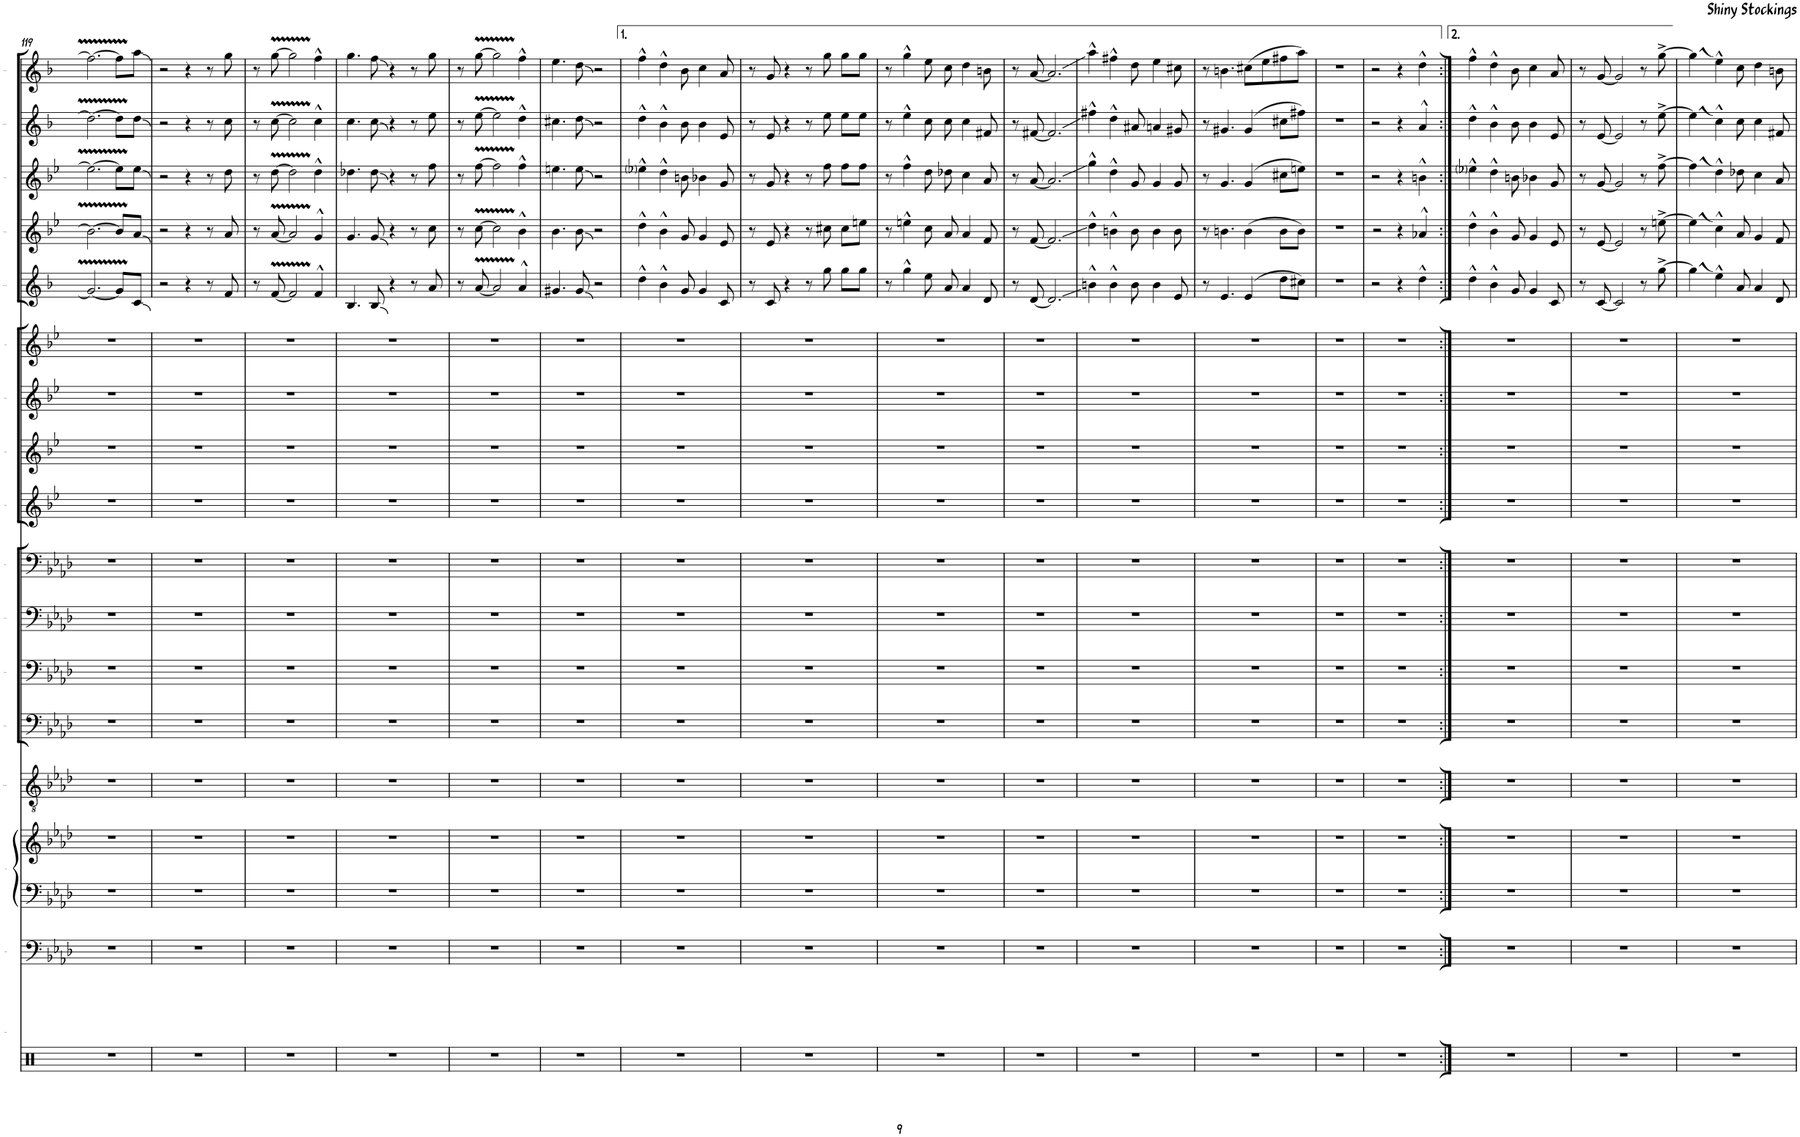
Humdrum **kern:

**kern	**kern	**kern	**kern	**kern
*part5	*part4	*part3	*part2	*part1
*staff5	*staff4	*staff3	*staff2	*staff1
*I"Bari	*I"Tenor 2	*I"Tenor 1	*I"Alto 2	*I"Alto 1
!!LO:PB:g=z
*clefG2	*clefG2	*clefG2	*clefG2	*clefG2
*Trd12c21	*Trd8c14	*Trd8c14	*Trd5c9	*Trd5c9
*k[b-]	*k[b-e-]	*k[b-e-]	*k[b-]	*k[b-]
*M4/4	*M4/4	*M4/4	*M4/4	*M4/4
=119	=119	=119	=119	=119
2.g/_	2.b-\_	2.ee-\_	2.dd\_	2.ff\_
8g/L]	8b-/L]	8ee-\L]	8dd\L]	8ff\L]
8c/J	8a/J	8ee-\J	8dd\J	8aa\J
=120	=120	=120	=120	=120
2r	2r	2r	2r	2r
4r	4r	4r	4r	4r
8r	8r	8r	8r	8r
8f/	8a/	8dd\	8cc\	8gg\
=121	=121	=121	=121	=121
8r	8r	8r	8r	8r
[8f/	[8a/	[8dd\	[8cc\	[8gg\
2f/]	2a/]	2dd\]	2cc\]	2gg\]
4f^^/	4g^^/	4dd^^\	4cc^^\	4ff^^\
=122	=122	=122	=122	=122
4.B-/	4.g/	4.dd-X\	4.cc\	4.gg\
8B-/	8g/	8dd-\	8cc\	8ff\
4r	4r	4r	4r	4r
8r	8r	8r	8r	8r
8a/	8cc\	8ff\	8ee\	8gg\
=123	=123	=123	=123	=123
8r	8r	8r	8r	8r
[8a/	[8cc\	[8ff\	[8ee\	[8gg\
2a/]	2cc\]	2ff\]	2ee\]	2gg\]
4a^^/	4b-^^\	4ff^^\	4dd^^\	4ff^^\
=124	=124	=124	=124	=124
4.g#X/	4.b-\	4.een\	4.cc#X\	4.ee\
8g#/	8b-\	8ee\	8dd\	8dd\
2r	2r	2r	2r	2r
=125	=125	=125	=125	=125
4dd^^\	4dd^^\	4ee-i^^\	4dd^^\	4ff^^\
4b-^^\	4b-^^\	4dd^^\	4b-^^\	4dd^^\
8g/	8g/	8bn\	8b-\	8b-\
4g/	4g/	4b-X\	4b-\	4cc\
8c/	8e-/	8g/	8e/	8a/
=126	=126	=126	=126	=126
8r	8r	8r	8r	8r
8c/	8e-/	8g/	8e/	8g/
4r	4r	4r	4r	4r
8r	8r	8r	8r	8r
8gg\	8cc#X\	8ff\	8ee\	8gg\
8gg\L	8cc#\L	8ff\L	8ee\L	8gg\L
8gg\J	8een\J	8ff\J	8ee\J	8gg\J
=127	=127	=127	=127	=127
8r	8r	8r	8r	8r
4gg^^\	4een^^\	4ff^^\	4ee^^\	4gg^^\
8ee\	8cc\	8dd\	8cc\	8ee\
8a/	8a/	8dd-X\	8cc\	8cc\
4a/	4a/	4cc\	4cc\	4dd\
8d/	8f/	8a/	8f#X/	8bn\
=128	=128	=128	=128	=128
8r	8r	8r	8r	8r
[8d/	[8f/	[8a/	[8f#X/	[8a/
2.d/]	2.f/]	2.a/]	2.f#/]	2.a/]
=129	=129	=129	=129	=129
4bn^^\	4dd^^\	4gg^^\	4ff#X^^\	4aa^^\
4b^^\	4bn^^\	4dd^^\	4dd^^\	4ff#X^^\
8b\	8b\	8g/	8a#X/	8dd\
4b\	4b\	4g/	4an/	4ee\
8e/	8b\	8g/	8g#X/	8cc#X\
=130	=130	=130	=130	=130
8r	8r	8r	8r	8r
4.e/	4.bn\	4.g/	4.g#X/	4.bn\
(4e/	(4b\	(4g/	(4g#/	(8cc#X\L
.	.	.	.	8ee\
8dd\L	8b\L	8cc#X\L	8cc#X\L	8ff#X\
8cc#X\J)	8b\J)	8een\J)	8ff#X\J)	8aa\J)
=131	=131	=131	=131	=131
1r	1r	1r	1r	1r
=132	=132	=132	=132	=132
2r	2r	2r	2r	2r
4r	4r	4r	4r	4r
4dd^^\	4a-X^^/	4bn^^\	4a^^/	4dd^^\
=133:|!	=133:|!	=133:|!	=133:|!	=133:|!
4dd^^\	4dd^^\	4ee-i^^\	4dd^^\	4ff^^\
4b-^^\	4b-^^\	4dd^^\	4b-^^\	4dd^^\
8g/	8g/	8bn\	8b-\	8b-\
4g/	4g/	4b-X\	4b-\	4cc\
8c/	8e-/	8g/	8e/	8a/
=134	=134	=134	=134	=134
8r	8r	8r	8r	8r
[8c/	[8e-/	[8g/	[8e/	[8g/
2c/]	2e-/]	2g/]	2e/]	2g/]
8r	8r	8r	8r	8r
[8gg^\	[8een^\	[8ff^\	[8ee^\	[8gg^\
=135	=135	=135	=135	=135
4gg\]	4ee\]	4ff\]	4ee\]	4gg\]
4ee^^\	4cc^^\	4dd^^\	4cc^^\	4ee^^\
8a/	8a/	8dd-X\	8cc\	8cc\
4a/	4g/	4cc\	4cc\	4dd\
8d/	8f/	8a/	8f#X/	8bn\
=	=	=	=	=
*-	*-	*-	*-	*-
